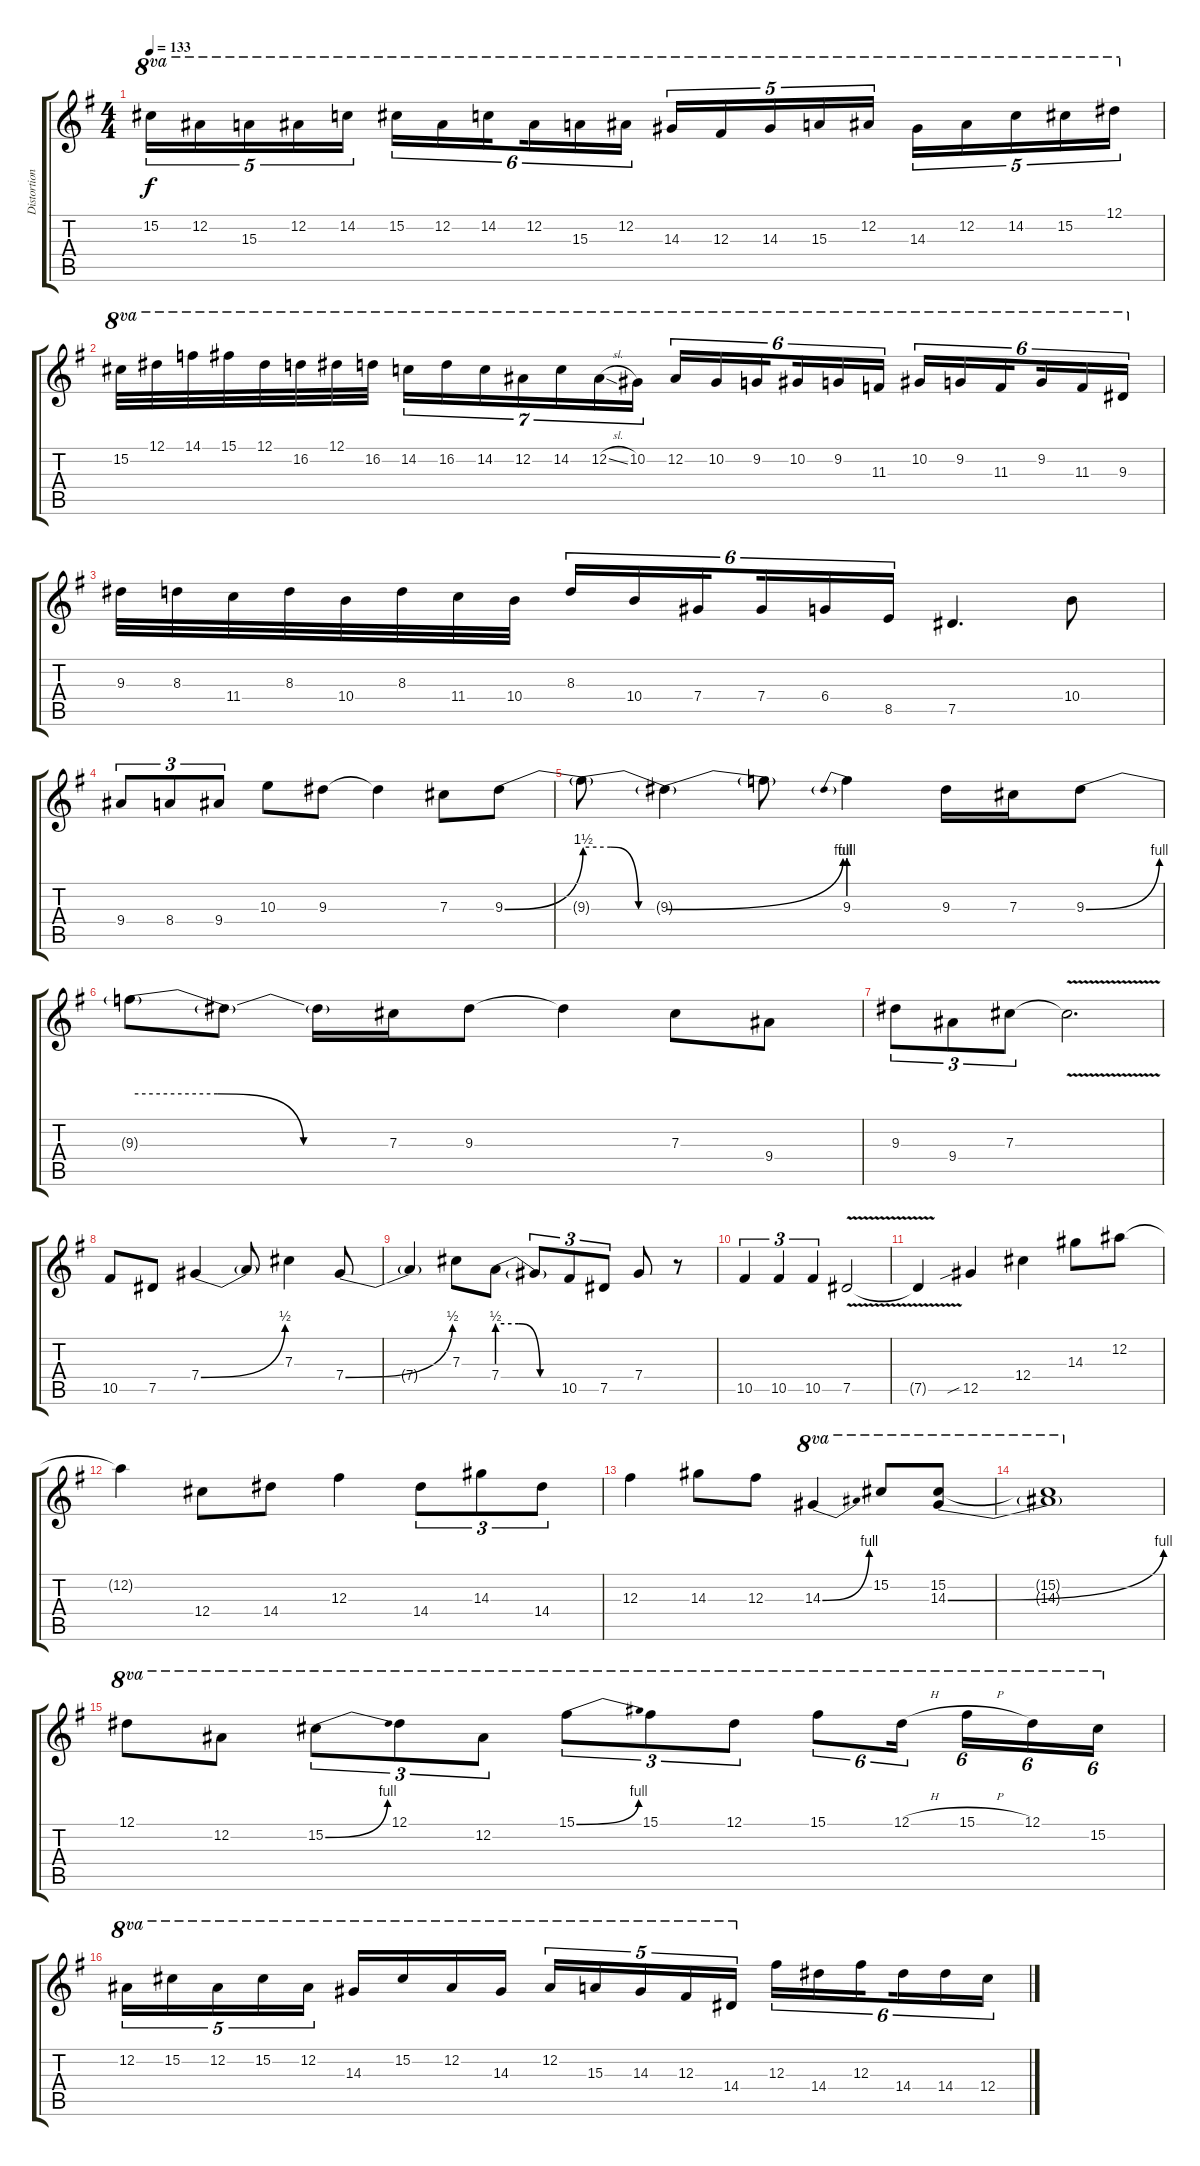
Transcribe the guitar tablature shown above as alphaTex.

\track ("Distortion" "Distortion") {instrument distortionguitar}
\staff {score tabs}
\tuning (Eb4 Bb3 Gb3 Db3 Ab2 Eb2) {hide}
\ts (4 4)
\tempo 133
\clef g2
\ks g
15.2.16{tu (5 4) ot 8va dy f} 12.2.16{tu (5 4) ot 8va} 15.3.16{tu (5 4) ot 8va} 12.2.16{tu (5 4) ot 8va} 14.2.16{tu (5 4) ot 8va} 15.2.16{tu (6 4) ot 8va} 12.2.16{tu (6 4) ot 8va} 14.2.16{tu (6 4) ot 8va beam splitsecondary} 12.2.16{tu (6 4) ot 8va} 15.3.16{tu (6 4) ot 8va} 12.2.16{tu (6 4) ot 8va} 14.3.16{tu (5 4) ot 8va} 12.3.16{tu (5 4) ot 8va} 14.3.16{tu (5 4) ot 8va} 15.3.16{tu (5 4) ot 8va} 12.2.16{tu (5 4) ot 8va} 14.3.16{tu (5 4) ot 8va} 12.2.16{tu (5 4) ot 8va} 14.2.16{tu (5 4) ot 8va} 15.2.16{tu (5 4) ot 8va} 12.1.16{tu (5 4) ot 8va} |
15.2.32{ot 8va} 12.1.32{ot 8va} 14.1.32{ot 8va} 15.1.32{ot 8va} 12.1.32{ot 8va} 16.2.32{ot 8va} 12.1.32{ot 8va} 16.2.32{ot 8va} 14.2.16{tu (7 4) ot 8va} 16.2.16{tu (7 4) ot 8va} 14.2.16{tu (7 4) ot 8va} 12.2.16{tu (7 4) ot 8va} 14.2.16{tu (7 4) ot 8va} 12.2{sl}.16{tu (7 4) ot 8va} 10.2.16{tu (7 4) ot 8va beam splitsecondary} 12.2.16{tu (6 4) ot 8va} 10.2.16{tu (6 4) ot 8va} 9.2.16{tu (6 4) ot 8va beam splitsecondary} 10.2.16{tu (6 4) ot 8va} 9.2.16{tu (6 4) ot 8va} 11.3.16{tu (6 4) ot 8va} 10.2.16{tu (6 4) ot 8va} 9.2.16{tu (6 4) ot 8va} 11.3.16{tu (6 4) ot 8va beam splitsecondary} 9.2.16{tu (6 4) ot 8va} 11.3.16{tu (6 4) ot 8va} 9.3.16{tu (6 4) ot 8va} |
9.3.32 8.3.32 11.4.32 8.3.32 10.4.32 8.3.32 11.4.32 10.4.32 8.3.16{tu (6 4)} 10.4.16{tu (6 4)} 7.4.16{tu (6 4) beam splitsecondary} 7.4.16{tu (6 4)} 6.4.16{tu (6 4)} 8.5.16{tu (6 4)} 7.5.4{d} 10.4.8 |
9.4.8{tu (3 2)} 8.4.8{tu (3 2)} 9.4.8{tu (3 2)} 10.3.8 9.3.8 9.3{t}.4 7.3.8 9.3{be (bend 0 0 60 6)}.8 |
9.3{be (custom 0 6 20 6 40 0 60 0) t}.8 9.3{be (bend 0 0 60 4) t}.4 9.3{t}.8 9.3{be (prebend 0 4 60 4)}.4 9.3.16 7.3.16 9.3{be (bend 0 0 60 4)}.8 |
9.3{be (custom 0 4 20 4 40 0 60 0) t}.8 9.3{t}.8 9.3{t}.16 7.3.16 9.3.8 9.3{t}.4 7.3.8 9.4.8 |
9.3.8{tu (3 2)} 9.4.8{tu (3 2)} 7.3.8{tu (3 2)} 7.3{v t}.2{d} |
10.5.8 7.5.8 7.4{be (bend 0 0 60 2)}.4 7.4{t}.8 7.3.4 7.4{be (bend 0 0 60 2)}.8 |
7.4{t}.4 7.3.8 7.4{be (custom 0 2 20 2 40 0 60 0)}.8 7.4{t}.8{tu (3 2)} 10.5.8{tu (3 2)} 7.5.8{tu (3 2)} 7.4.8 r.8 |
10.5.4{tu (3 2)} 10.5.4{tu (3 2)} 10.5.4{tu (3 2)} 7.5{v}.2 |
7.5{t}.4 12.5{sib}.4 12.4.4 14.3.8 12.2.8 |
12.2{t}.4 12.4.8 14.4.8 12.3.4 14.4.8{tu (3 2)} 14.3.8{tu (3 2)} 14.4.8{tu (3 2)} |
12.3.4 14.3.8 12.3.8 14.3{be (bend 0 0 60 4)}.4{ot 8va} 15.2.8{ot 8va} (15.2 14.3{be (bend 0 0 60 4)}).8{ot 8va} |
(15.2{t} 14.3{t}).1{ot 8va} |
12.1.8{ot 8va} 12.2.8{ot 8va} 15.2{be (bend 0 0 60 4)}.8{tu (3 2) ot 8va} 12.1.8{tu (3 2) ot 8va} 12.2.8{tu (3 2) ot 8va} 15.1{be (bend 0 0 60 4)}.8{tu (3 2) ot 8va} 15.1.8{tu (3 2) ot 8va} 12.1.8{tu (3 2) ot 8va} 15.1.8{tu (6 4) ot 8va} 12.1{h}.16{tu (6 4) ot 8va beam splitsecondary} 15.1{h}.16{tu (6 4) ot 8va} 12.1.16{tu (6 4) ot 8va} 15.2.16{tu (6 4) ot 8va} |
12.2.16{tu (5 4) ot 8va} 15.2.16{tu (5 4) ot 8va} 12.2.16{tu (5 4) ot 8va} 15.2.16{tu (5 4) ot 8va} 12.2.16{tu (5 4) ot 8va} 14.3.16{ot 8va} 15.2.16{ot 8va} 12.2.16{ot 8va} 14.3.16{ot 8va} 12.2.16{tu (5 4) ot 8va} 15.3.16{tu (5 4) ot 8va} 14.3.16{tu (5 4) ot 8va} 12.3.16{tu (5 4) ot 8va} 14.4.16{tu (5 4) ot 8va} 12.3.16{tu (6 4)} 14.4.16{tu (6 4)} 12.3.16{tu (6 4) beam splitsecondary} 14.4.16{tu (6 4)} 14.4.16{tu (6 4)} 12.4.16{tu (6 4)}
